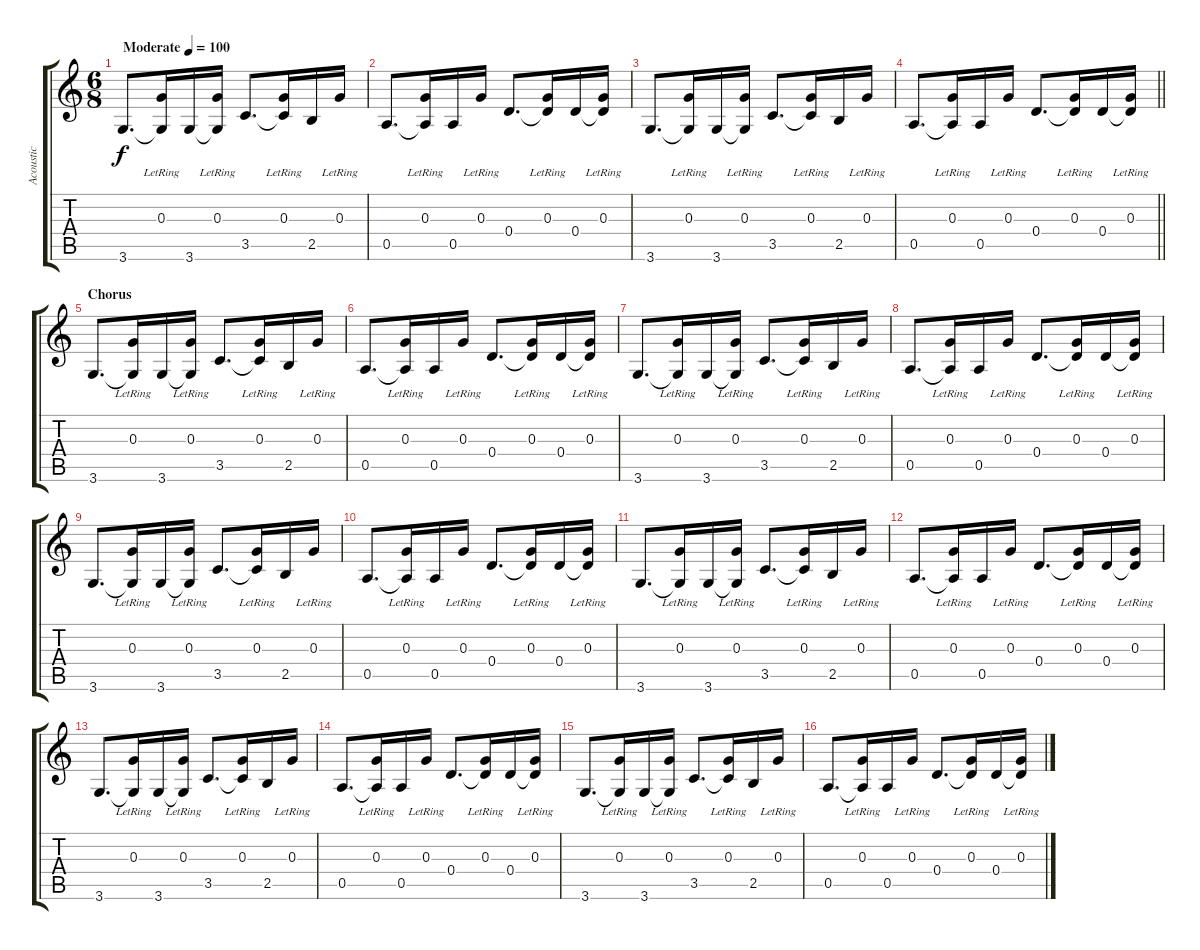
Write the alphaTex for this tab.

\track ("Acoustic" "Acoustic") {instrument acousticguitarsteel}
\staff {score tabs}
\tuning (E4 B3 G3 D3 A2 E2) {hide}
\ts (6 8)
\tempo (100 "Moderate")
\clef g2
\ks c
3.6.8{d dy f instrument acousticguitarsteel} (0.3{lr} 3.6{t}).16 3.6.16 (0.3{lr} 3.6{t}).16 3.5.8{d} (0.3{lr} 3.5{t}).16 2.5.16 0.3{lr}.16 |
0.5.8{d} (0.3{lr} 0.5{t}).16 0.5.16 0.3{lr}.16 0.4.8{d} (0.3{lr} 0.4{t}).16 0.4.16 (0.3{lr} 0.4{t}).16 |
3.6.8{d} (0.3{lr} 3.6{t}).16 3.6.16 (0.3{lr} 3.6{t}).16 3.5.8{d} (0.3{lr} 3.5{t}).16 2.5.16 0.3{lr}.16 |
\barLineRight lightlight
0.5.8{d} (0.3{lr} 0.5{t}).16 0.5.16 0.3{lr}.16 0.4.8{d} (0.3{lr} 0.4{t}).16 0.4.16 (0.3{lr} 0.4{t}).16 |
\section ("" "Chorus")
3.6.8{d} (0.3{lr} 3.6{t}).16 3.6.16 (0.3{lr} 3.6{t}).16 3.5.8{d} (0.3{lr} 3.5{t}).16 2.5.16 0.3{lr}.16 |
0.5.8{d} (0.3{lr} 0.5{t}).16 0.5.16 0.3{lr}.16 0.4.8{d} (0.3{lr} 0.4{t}).16 0.4.16 (0.3{lr} 0.4{t}).16 |
3.6.8{d} (0.3{lr} 3.6{t}).16 3.6.16 (0.3{lr} 3.6{t}).16 3.5.8{d} (0.3{lr} 3.5{t}).16 2.5.16 0.3{lr}.16 |
0.5.8{d} (0.3{lr} 0.5{t}).16 0.5.16 0.3{lr}.16 0.4.8{d} (0.3{lr} 0.4{t}).16 0.4.16 (0.3{lr} 0.4{t}).16 |
3.6.8{d} (0.3{lr} 3.6{t}).16 3.6.16 (0.3{lr} 3.6{t}).16 3.5.8{d} (0.3{lr} 3.5{t}).16 2.5.16 0.3{lr}.16 |
0.5.8{d} (0.3{lr} 0.5{t}).16 0.5.16 0.3{lr}.16 0.4.8{d} (0.3{lr} 0.4{t}).16 0.4.16 (0.3{lr} 0.4{t}).16 |
3.6.8{d} (0.3{lr} 3.6{t}).16 3.6.16 (0.3{lr} 3.6{t}).16 3.5.8{d} (0.3{lr} 3.5{t}).16 2.5.16 0.3{lr}.16 |
0.5.8{d} (0.3{lr} 0.5{t}).16 0.5.16 0.3{lr}.16 0.4.8{d} (0.3{lr} 0.4{t}).16 0.4.16 (0.3{lr} 0.4{t}).16 |
3.6.8{d} (0.3{lr} 3.6{t}).16 3.6.16 (0.3{lr} 3.6{t}).16 3.5.8{d} (0.3{lr} 3.5{t}).16 2.5.16 0.3{lr}.16 |
0.5.8{d} (0.3{lr} 0.5{t}).16 0.5.16 0.3{lr}.16 0.4.8{d} (0.3{lr} 0.4{t}).16 0.4.16 (0.3{lr} 0.4{t}).16 |
3.6.8{d} (0.3{lr} 3.6{t}).16 3.6.16 (0.3{lr} 3.6{t}).16 3.5.8{d} (0.3{lr} 3.5{t}).16 2.5.16 0.3{lr}.16 |
0.5.8{d} (0.3{lr} 0.5{t}).16 0.5.16 0.3{lr}.16 0.4.8{d} (0.3{lr} 0.4{t}).16 0.4.16 (0.3{lr} 0.4{t}).16
